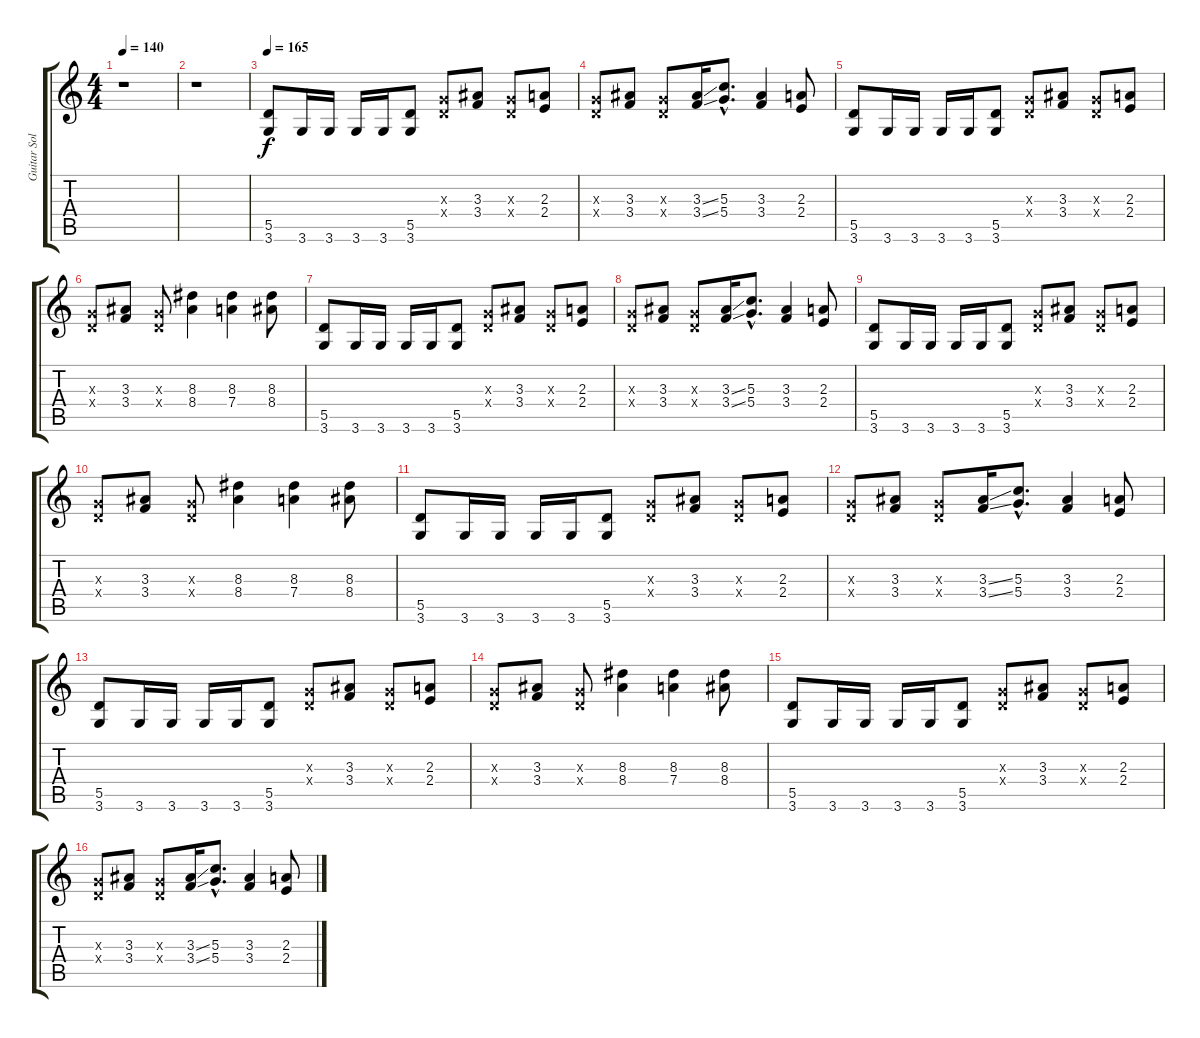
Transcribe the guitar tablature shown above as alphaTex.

\track ("Guitar Solo" "Guitar Sol") {instrument distortionguitar}
\staff {score tabs}
\tuning (E4 B3 G3 D3 A2 E2) {hide}
\ts (4 4)
\tempo 140
\clef g2
\ks c
r.1{dy f instrument distortionguitar} |
r.1 |
\tempo 165
(5.5 3.6).8 3.6.16 3.6.16 3.6.16 3.6.16 (5.5 3.6).8 (0.3{x} 0.4{x}).8 (3.3 3.4).8 (0.3{x} 0.4{x}).8 (2.3 2.4).8 |
(0.3{x} 0.4{x}).8 (3.3 3.4).8 (0.3{x} 0.4{x}).8 (3.3{ss} 3.4{ss}).16 (5.3{hac} 5.4{hac}).8{d} (3.3 3.4).4 (2.3 2.4).8 |
(5.5 3.6).8 3.6.16 3.6.16 3.6.16 3.6.16 (5.5 3.6).8 (0.3{x} 0.4{x}).8 (3.3 3.4).8 (0.3{x} 0.4{x}).8 (2.3 2.4).8 |
(0.3{x} 0.4{x}).8 (3.3 3.4).8 (0.3{x} 0.4{x}).8 (8.3 8.4).4 (8.3 7.4).4 (8.3 8.4).8 |
(5.5 3.6).8 3.6.16 3.6.16 3.6.16 3.6.16 (5.5 3.6).8 (0.3{x} 0.4{x}).8 (3.3 3.4).8 (0.3{x} 0.4{x}).8 (2.3 2.4).8 |
(0.3{x} 0.4{x}).8 (3.3 3.4).8 (0.3{x} 0.4{x}).8 (3.3{ss} 3.4{ss}).16 (5.3{hac} 5.4{hac}).8{d} (3.3 3.4).4 (2.3 2.4).8 |
(5.5 3.6).8 3.6.16 3.6.16 3.6.16 3.6.16 (5.5 3.6).8 (0.3{x} 0.4{x}).8 (3.3 3.4).8 (0.3{x} 0.4{x}).8 (2.3 2.4).8 |
(0.3{x} 0.4{x}).8 (3.3 3.4).8 (0.3{x} 0.4{x}).8 (8.3 8.4).4 (8.3 7.4).4 (8.3 8.4).8 |
(5.5 3.6).8 3.6.16 3.6.16 3.6.16 3.6.16 (5.5 3.6).8 (0.3{x} 0.4{x}).8 (3.3 3.4).8 (0.3{x} 0.4{x}).8 (2.3 2.4).8 |
(0.3{x} 0.4{x}).8 (3.3 3.4).8 (0.3{x} 0.4{x}).8 (3.3{ss} 3.4{ss}).16 (5.3{hac} 5.4{hac}).8{d} (3.3 3.4).4 (2.3 2.4).8 |
(5.5 3.6).8 3.6.16 3.6.16 3.6.16 3.6.16 (5.5 3.6).8 (0.3{x} 0.4{x}).8 (3.3 3.4).8 (0.3{x} 0.4{x}).8 (2.3 2.4).8 |
(0.3{x} 0.4{x}).8 (3.3 3.4).8 (0.3{x} 0.4{x}).8 (8.3 8.4).4 (8.3 7.4).4 (8.3 8.4).8 |
(5.5 3.6).8 3.6.16 3.6.16 3.6.16 3.6.16 (5.5 3.6).8 (0.3{x} 0.4{x}).8 (3.3 3.4).8 (0.3{x} 0.4{x}).8 (2.3 2.4).8 |
(0.3{x} 0.4{x}).8 (3.3 3.4).8 (0.3{x} 0.4{x}).8 (3.3{ss} 3.4{ss}).16 (5.3{hac} 5.4{hac}).8{d} (3.3 3.4).4 (2.3 2.4).8
